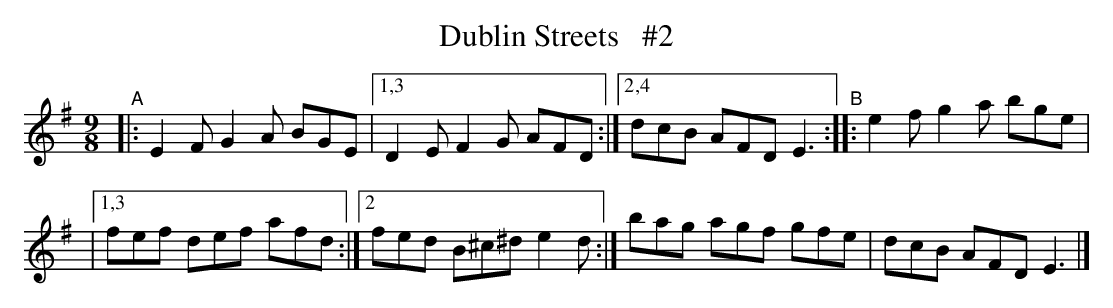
X:1
T: Dublin Streets   #2
M: 9/8
L: 1/8
K: Em
"^A"|: E2F G2A BGE |[1,3 D2E F2G AFD :|[2,4 dcB AFD E3 "^B":: e2f g2a bge |
|[1,3 fef def afd :|[2 fed B^c^d e2d :| bag agf gfe | dcB AFD E3 |]
